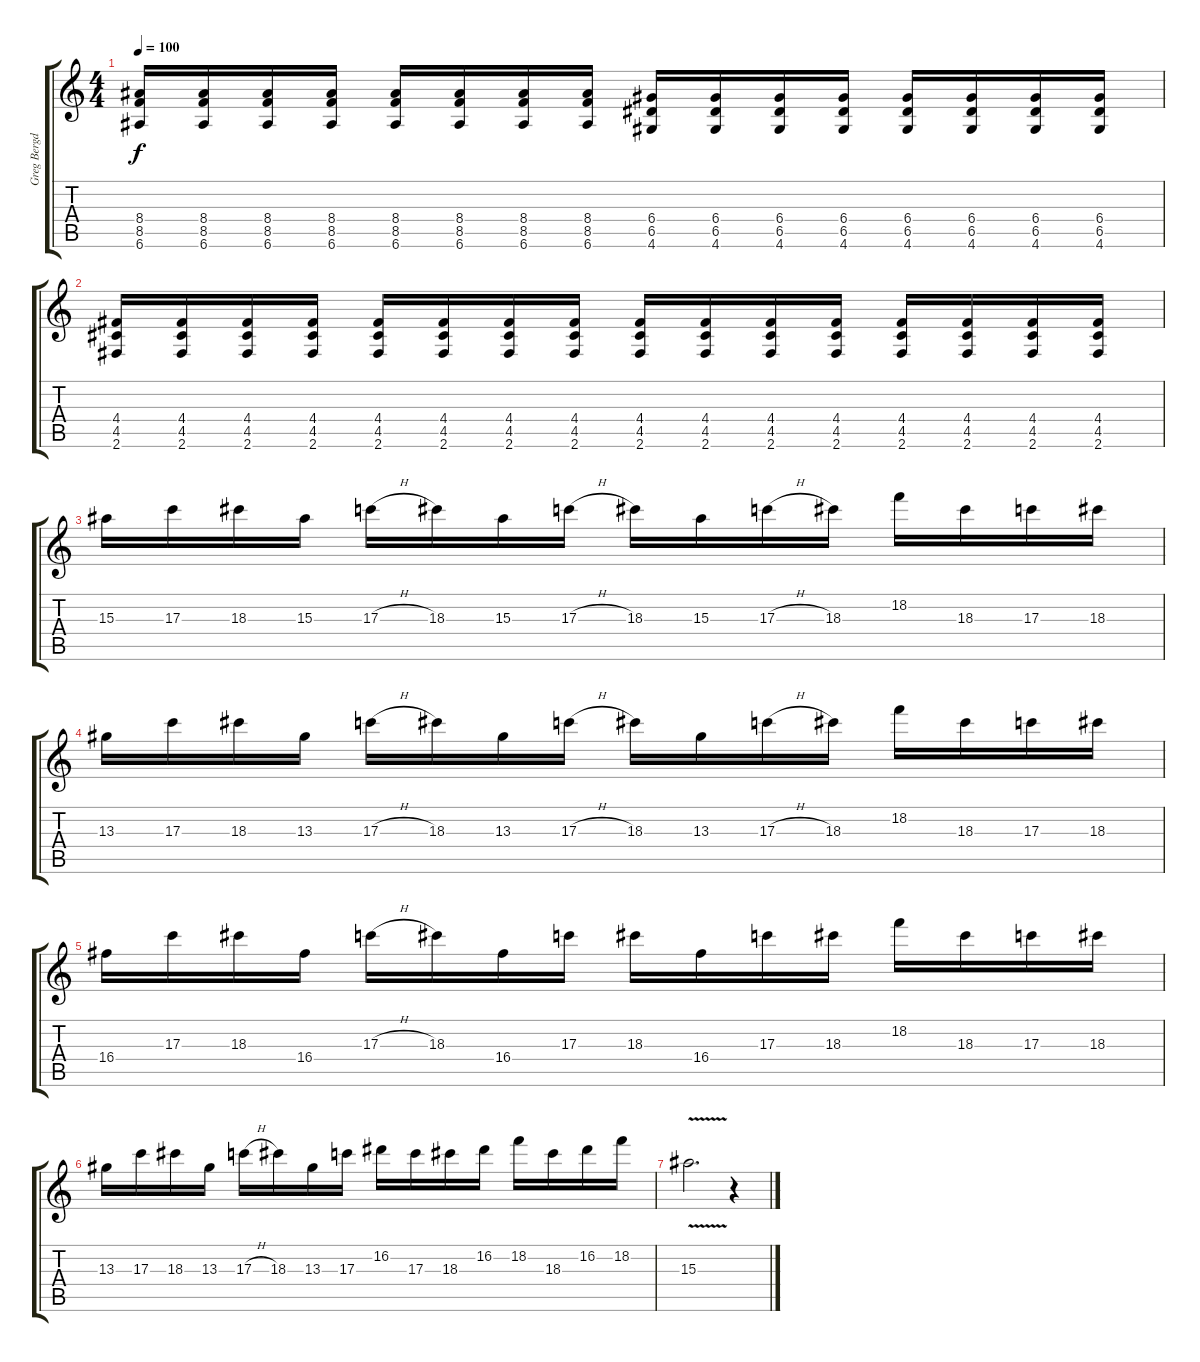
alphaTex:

\track ("Greg Bergdorf" "Greg Bergd") {instrument distortionguitar}
\staff {score tabs}
\tuning (E4 B3 G3 D3 A2 E2) {hide}
\ts (4 4)
\tempo 100
\clef g2
\ks c
(8.4 8.5 6.6).16{dy f} (8.4 8.5 6.6).16 (8.4 8.5 6.6).16 (8.4 8.5 6.6).16 (8.4 8.5 6.6).16 (8.4 8.5 6.6).16 (8.4 8.5 6.6).16 (8.4 8.5 6.6).16 (6.4 6.5 4.6).16 (6.4 6.5 4.6).16 (6.4 6.5 4.6).16 (6.4 6.5 4.6).16 (6.4 6.5 4.6).16 (6.4 6.5 4.6).16 (6.4 6.5 4.6).16 (6.4 6.5 4.6).16 |
(4.4 4.5 2.6).16 (4.4 4.5 2.6).16 (4.4 4.5 2.6).16 (4.4 4.5 2.6).16 (4.4 4.5 2.6).16 (4.4 4.5 2.6).16 (4.4 4.5 2.6).16 (4.4 4.5 2.6).16 (4.4 4.5 2.6).16 (4.4 4.5 2.6).16 (4.4 4.5 2.6).16 (4.4 4.5 2.6).16 (4.4 4.5 2.6).16 (4.4 4.5 2.6).16 (4.4 4.5 2.6).16 (4.4 4.5 2.6).16 |
15.3.16 17.3.16 18.3.16 15.3.16 17.3{h}.16 18.3.16 15.3.16 17.3{h}.16 18.3.16 15.3.16 17.3{h}.16 18.3.16 18.2.16 18.3.16 17.3.16 18.3.16 |
13.3.16 17.3.16 18.3.16 13.3.16 17.3{h}.16 18.3.16 13.3.16 17.3{h}.16 18.3.16 13.3.16 17.3{h}.16 18.3.16 18.2.16 18.3.16 17.3.16 18.3.16 |
16.4.16 17.3.16 18.3.16 16.4.16 17.3{h}.16 18.3.16 16.4.16 17.3.16 18.3.16 16.4.16 17.3.16 18.3.16 18.2.16 18.3.16 17.3.16 18.3.16 |
13.3.16 17.3.16 18.3.16 13.3.16 17.3{h}.16 18.3.16 13.3.16 17.3.16 16.2.16 17.3.16 18.3.16 16.2.16 18.2.16 18.3.16 16.2.16 18.2.16 |
15.3{v}.2{d} r.4
